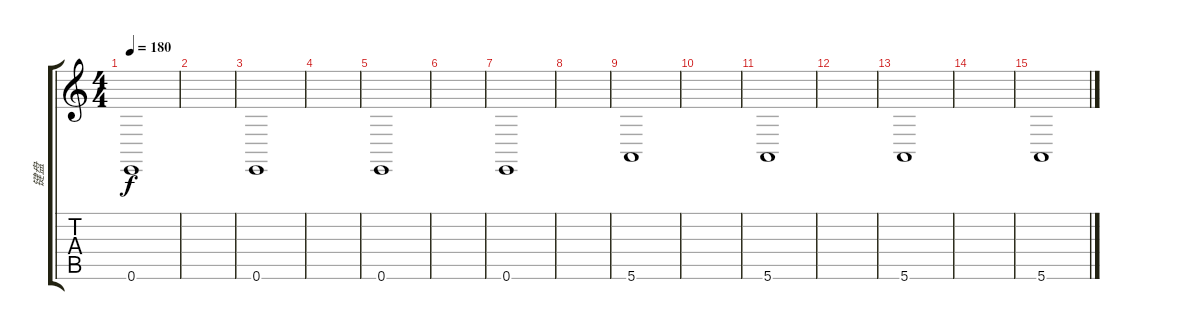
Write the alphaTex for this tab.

\track ("键盘" "键盘") {instrument synthvoice}
\staff {score tabs}
\tuning (E4 B3 G3 D3 A2 E2) {hide}
\ts (4 4)
\tempo 180
\clef g2
\ks c
0.6.1{dy f} |
|
0.6.1 |
|
0.6.1 |
|
0.6.1 |
|
5.6.1 |
|
5.6.1 |
|
5.6.1 |
|
5.6.1
